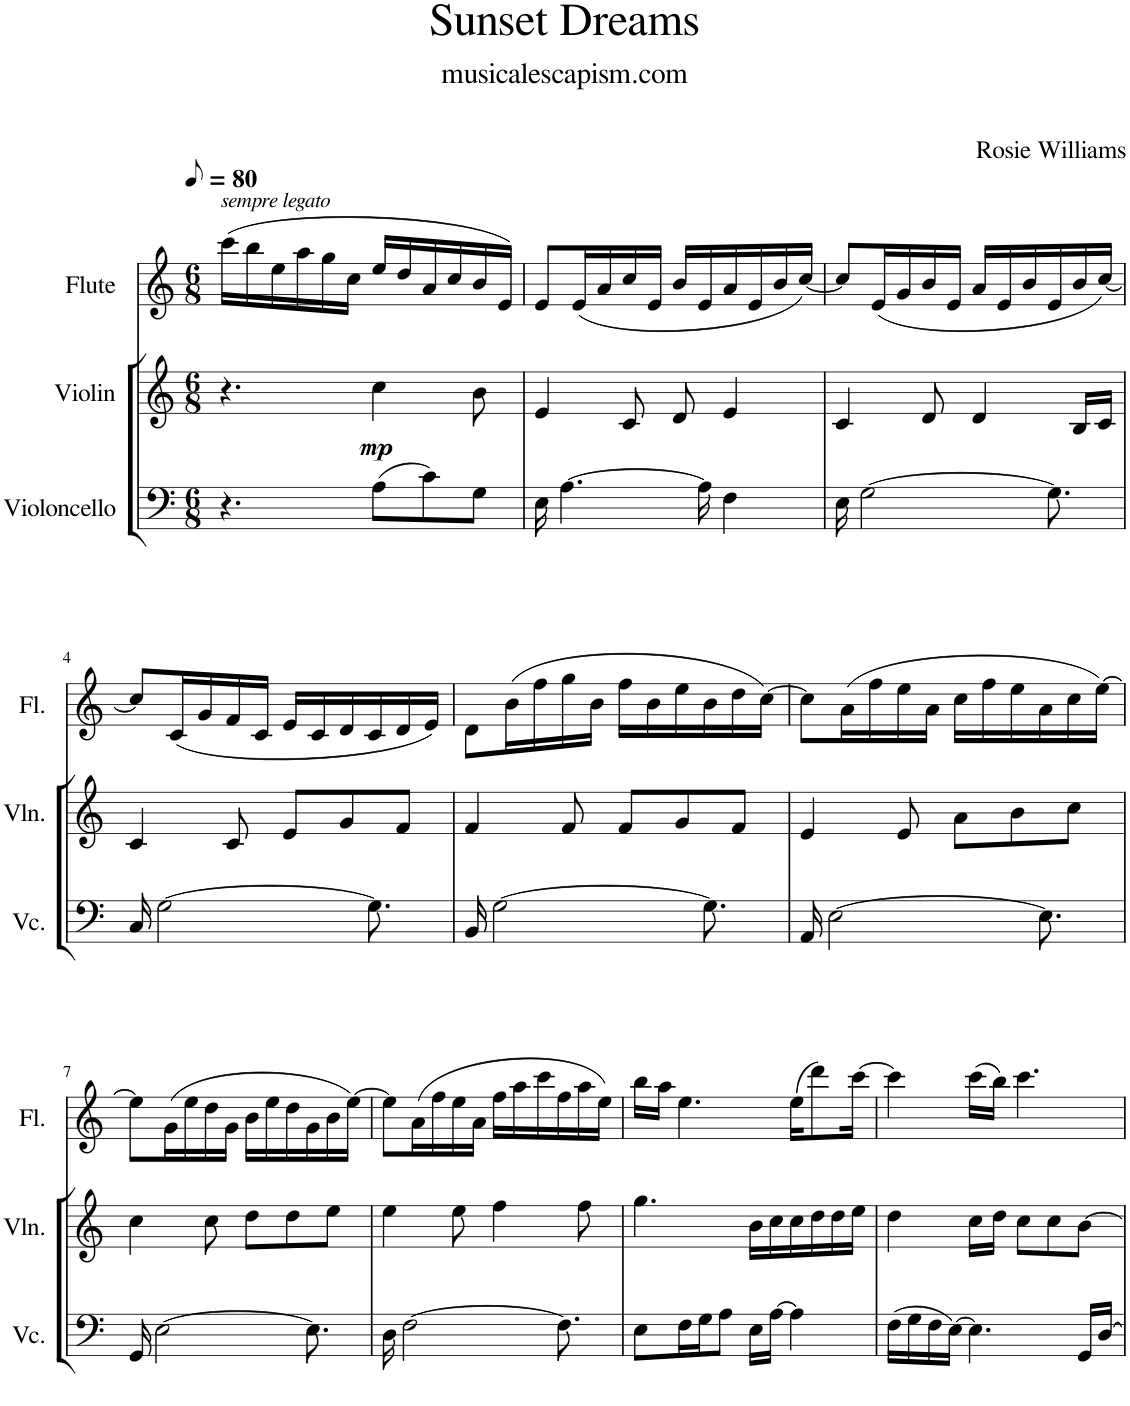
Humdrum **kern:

**kern	**kern	**dynam	**kern
*part3	*part2	*part2	*part1
*staff3	*staff2	*staff2	*staff1
*I"Violoncello	*I"Violin	*	*I"Flute
*I'Vc.	*I'Vln.	*	*I'Fl.
*clefF4	*clefG2	*	*clefG2
*k[]	*k[]	*	*k[]
*M6/8	*M6/8	*	*M6/8
*MM40	*MM40	*	*MM40
=1	=1	=1	=1
!	!	!	!LO:TX:a:i:t=sempre legato
4.r	4.r	.	(>16ccc\LL
.	.	.	16bb\
.	.	.	16ee\
.	.	.	16aa\
.	.	.	16gg\
.	.	.	16cc\JJ
!	!	!LO:DY:b	!
(>8A\L	4cc\	mp	16ee/LL
.	.	.	16dd/
8c\)	.	.	16a/
.	.	.	16cc/
8G\J	8b\	.	16b/
.	.	.	16e/JJ)
=2	=2	=2	=2
16E\	4e/	.	8e/L
[4.A\	.	.	.
.	.	.	(<16e/L
.	.	.	16a/
.	8c/	.	16cc/
.	.	.	16e/JJ
.	8d/	.	16b/LL
16A\]	.	.	16e/
4F\	4e/	.	16a/
.	.	.	16e/
.	.	.	16b/
.	.	.	[16cc/JJ)
=3	=3	=3	=3
16E\	4c/	.	8cc/L]
[2G\	.	.	.
.	.	.	(<16e/L
.	.	.	16g/
.	8d/	.	16b/
.	.	.	16e/JJ
.	4d/	.	16a/LL
.	.	.	16e/
.	.	.	16b/
8.G\]	.	.	16e/
.	16B/LL	.	16b/
.	16c/JJ	.	[16cc/JJ)
!!LO:LB:g=z
=4	=4	=4	=4
16C/	4c/	.	8cc/L]
[2G\	.	.	.
.	.	.	(<16c/L
.	.	.	16g/
.	8c/	.	16f/
.	.	.	16c/JJ
.	8e/L	.	16e/LL
.	.	.	16c/
.	8g/	.	16d/
8.G\]	.	.	16c/
.	8f/J	.	16d/
.	.	.	16e/JJ)
=5	=5	=5	=5
16BB/	4f/	.	8d\L
[2G\	.	.	.
.	.	.	(>16b\L
.	.	.	16ff\
.	8f/	.	16gg\
.	.	.	16b\JJ
.	8f/L	.	16ff\LL
.	.	.	16b\
.	8g/	.	16ee\
8.G\]	.	.	16b\
.	8f/J	.	16dd\
.	.	.	[16cc\JJ)
=6	=6	=6	=6
16AA/	4e/	.	8cc\L]
[2E\	.	.	.
.	.	.	(>16a\L
.	.	.	16ff\
.	8e/	.	16ee\
.	.	.	16a\JJ
.	8a\L	.	16cc\LL
.	.	.	16ff\
.	8b\	.	16ee\
8.E\]	.	.	16a\
.	8cc\J	.	16cc\
.	.	.	[16ee\JJ)
!!LO:LB:g=z
=7	=7	=7	=7
16GG/	4cc\	.	8ee\L]
[2E\	.	.	.
.	.	.	(>16g\L
.	.	.	16ee\
.	8cc\	.	16dd\
.	.	.	16g\JJ
.	8dd\L	.	16b\LL
.	.	.	16ee\
.	8dd\	.	16dd\
8.E\]	.	.	16g\
.	8ee\J	.	16b\
.	.	.	[16ee\JJ)
=8	=8	=8	=8
16D\	4ee\	.	8ee\L]
[2F\	.	.	.
.	.	.	(>16a\L
.	.	.	16ff\
.	8ee\	.	16ee\
.	.	.	16a\JJ
.	4ff\	.	16ff\LL
.	.	.	16aa\
.	.	.	16ccc\
8.F\]	.	.	16ff\
.	8ff\	.	16aa\
.	.	.	16ee\JJ)
=9	=9	=9	=9
8E\L	4.gg\	.	16bb\LL
.	.	.	16aa\JJ
16F\L	.	.	4.ee\
16G\J	.	.	.
8A\J	.	.	.
16E\LL	16b\LL	.	.
[16A\JJ	16cc\	.	.
4A\]	16cc\	.	(>16ee\KL
.	16dd\	.	8ddd\)
.	16dd\	.	.
.	16ee\JJ	.	[16ccc\Jk
=10	=10	=10	=10
(>16F\LL	4dd\	.	4ccc\]
16G\	.	.	.
16F\	.	.	.
[16E\JJ)	.	.	.
4.E\]	16cc\LL	.	(>16ccc\LL
.	16dd\JJ	.	16bb\JJ)
.	8cc\L	.	4.ccc\
.	8cc\	.	.
16GG/LL	[8b\J	.	.
[16D/JJ	.	.	.
=	=	=	=
*-	*-	*-	*-
